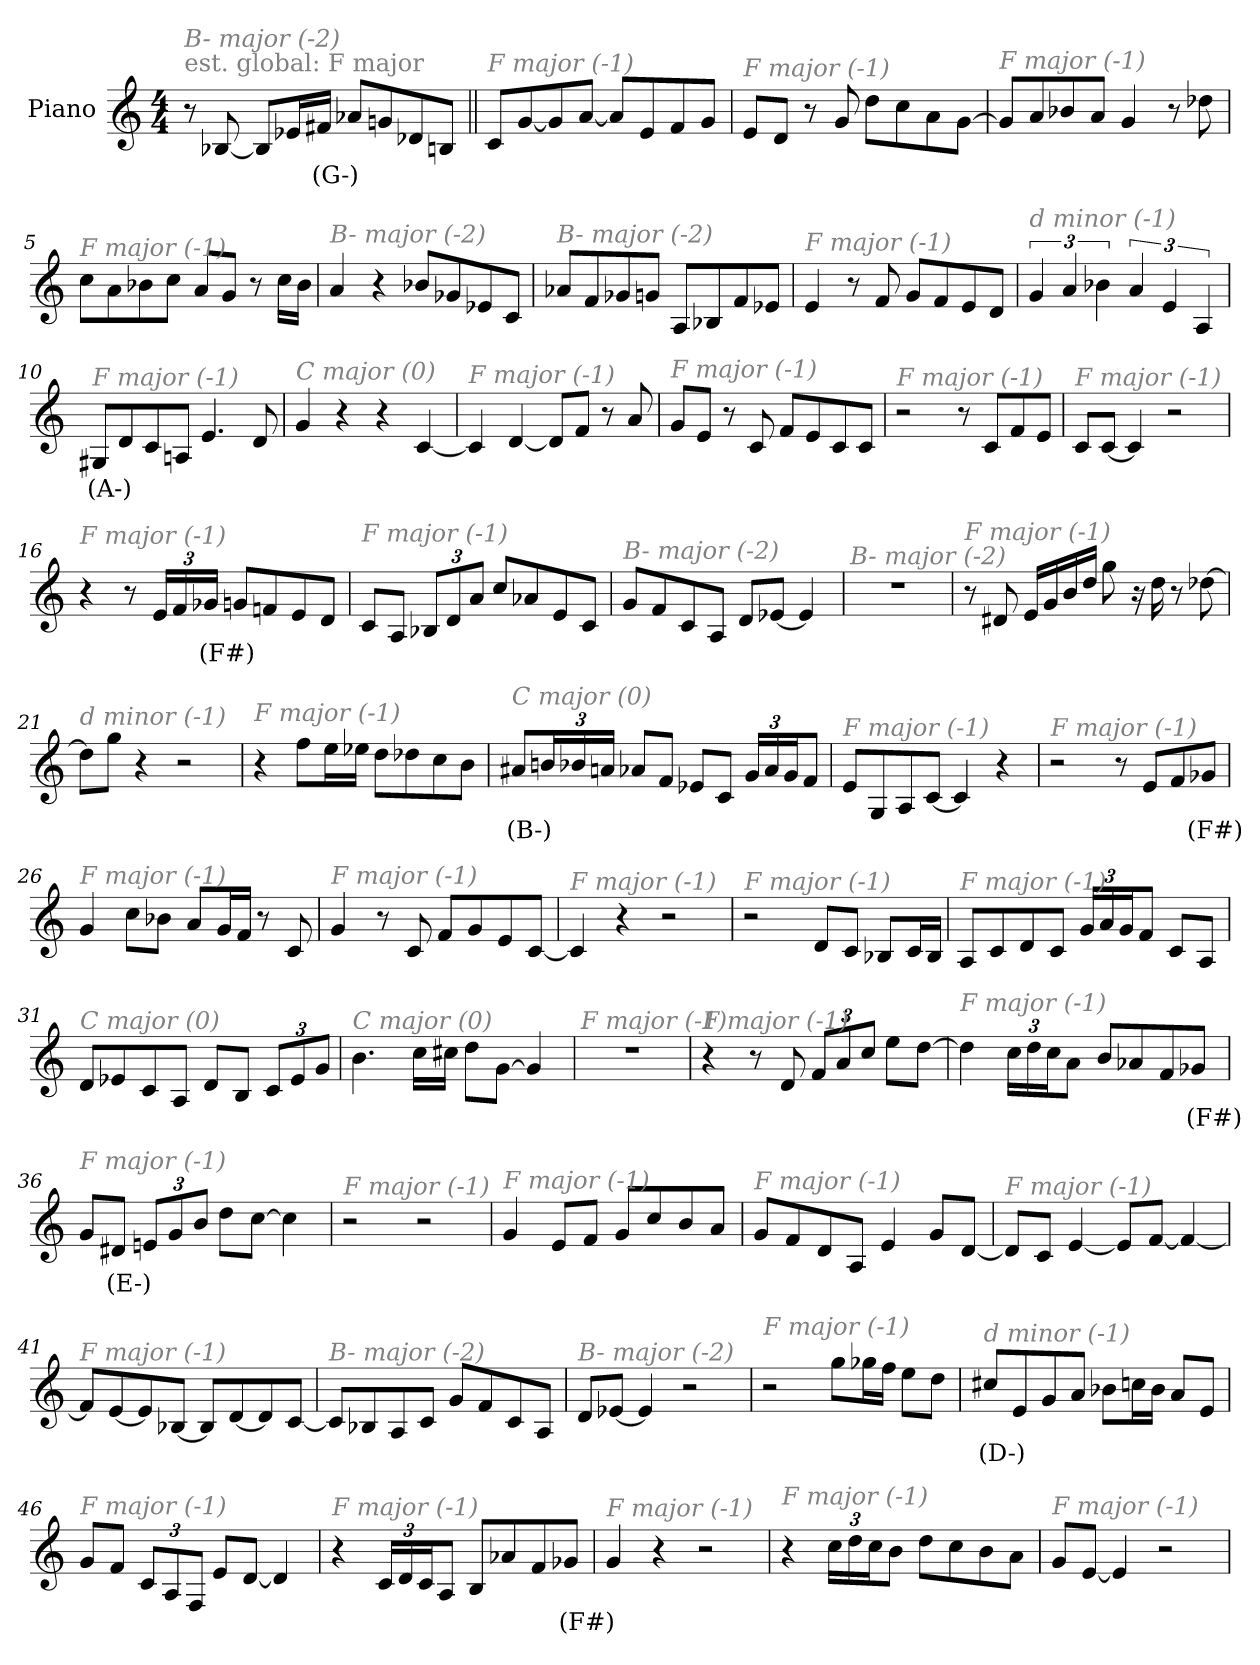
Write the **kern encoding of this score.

**kern	**text
*part1	*part1
*staff1	*staff1
*I"Piano	*
*I'Pno	*
*clefG2	*
*k[]	*
*M4/4	*
*MM180	*
=1	=1
!LO:TX:a:color=#808080:t=est. global&colon; F major	!
!LO:TX:i:color=#808080:t=B- major (-2)	!
8r	.
[8B-X/	.
8B-/L]	.
16e-X/L	.
16f#Xi/JJ	(G-)
8a-X/L	.
8gn/	.
8d-X/	.
8Bn/J	.
=2||	=2||
!LO:TX:i:color=#808080:t=F major (-1)	!
8c/L	.
[8g/	.
8g/]	.
[8a/J	.
8a/L]	.
8e/	.
8f/	.
8g/J	.
=3	=3
!LO:TX:i:color=#808080:t=F major (-1)	!
8e/L	.
8d/J	.
8r	.
8g/	.
8dd\L	.
8cc\	.
8a\	.
[8g\J	.
!!LO:LB:g=z
=4	=4
!LO:TX:i:color=#808080:t=F major (-1)	!
8g/L]	.
8a/	.
8b-X/	.
8a/J	.
4g/	.
8r	.
8dd-X\	.
=5	=5
!LO:TX:i:color=#808080:t=F major (-1)	!
8cc\L	.
8a\	.
8b-X\	.
8cc\J	.
8a/L	.
8g/J	.
8r	.
16cc\LL	.
16b-\JJ	.
=6	=6
!LO:TX:i:color=#808080:t=B- major (-2)	!
4a/	.
4r	.
8b-X/L	.
8g-X/	.
8e-X/	.
8c/J	.
=7	=7
!LO:TX:i:color=#808080:t=B- major (-2)	!
8a-X/L	.
8f/	.
8g-X/	.
8gn/J	.
8A/L	.
8B-X/	.
8f/	.
8e-X/J	.
!!LO:LB:g=z
=8	=8
!LO:TX:i:color=#808080:t=F major (-1)	!
4e/	.
8r	.
8f/	.
8g/L	.
8f/	.
8e/	.
8d/J	.
=9	=9
!LO:TX:i:color=#808080:t=d minor (-1)	!
6g/	.
6a/	.
6b-X\	.
6a/	.
6e/	.
6A/	.
=10	=10
!LO:TX:i:color=#808080:t=F major (-1)	!
8G#Xi/L	(A-)
8d/	.
8c/	.
8An/J	.
4.e/	.
8d/	.
=11	=11
!LO:TX:i:color=#808080:t=C major (0)	!
4g/	.
4r	.
4r	.
[4c/	.
=12	=12
!LO:TX:i:color=#808080:t=F major (-1)	!
4c/]	.
[4d/	.
8d/L]	.
8f/J	.
8r	.
8a/	.
!!LO:LB:g=z
=13	=13
!LO:TX:i:color=#808080:t=F major (-1)	!
8g/L	.
8e/J	.
8r	.
8c/	.
8f/L	.
8e/	.
8c/	.
8c/J	.
=14	=14
!LO:TX:i:color=#808080:t=F major (-1)	!
2r	.
8r	.
8c/L	.
8f/	.
8e/J	.
=15	=15
!LO:TX:i:color=#808080:t=F major (-1)	!
8c/L	.
[8c/J	.
4c/]	.
2r	.
=16	=16
!LO:TX:i:color=#808080:t=F major (-1)	!
4r	.
8r	.
*Xbrackettup	*
24e/LL	.
24f/	.
24g-Xi/JJ	(F#)
8g/L	.
8fn/	.
8e/	.
8d/J	.
!!LO:LB:g=z
=17	=17
!LO:TX:i:color=#808080:t=F major (-1)	!
8c/L	.
8A/J	.
12B-X/L	.
12d/	.
12a/J	.
8cc/L	.
8a-X/	.
8e/	.
8c/J	.
=18	=18
!LO:TX:i:color=#808080:t=B- major (-2)	!
8g/L	.
8f/	.
8c/	.
8A/J	.
8d/L	.
[8e-X/J	.
4e-/]	.
=19	=19
!LO:TX:i:color=#808080:t=B- major (-2)	!
1r	.
=20	=20
!LO:TX:i:color=#808080:t=F major (-1)	!
8r	.
8d#X/	.
16e/LL	.
16g/	.
16b/	.
16dd/JJ	.
8gg\	.
16r	.
16dd\	.
8r	.
[8dd-X\	.
=21	=21
!LO:TX:i:color=#808080:t=d minor (-1)	!
8dd-\L]	.
8gg\J	.
4r	.
2r	.
!!LO:LB:g=z
=22	=22
!LO:TX:i:color=#808080:t=F major (-1)	!
4r	.
8ff\L	.
16ee\L	.
16ee-X\JJ	.
8dd\L	.
8dd-X\	.
8cc\	.
8b\J	.
=23	=23
!LO:TX:i:color=#808080:t=C major (0)	!
8a#Xj/L	(B-)
24bn/L	.
24b-X/	.
24a/JJ	.
8a-X/L	.
8f/J	.
8e-X/L	.
8c/J	.
24g/LL	.
24a-/	.
24g/J	.
8f/J	.
=24	=24
!LO:TX:i:color=#808080:t=F major (-1)	!
8e/L	.
8G/	.
8A/	.
[8c/J	.
4c/]	.
4r	.
=25	=25
!LO:TX:i:color=#808080:t=F major (-1)	!
2r	.
8r	.
8e/L	.
8f/	.
8g-Xi/J	(F#)
!!LO:LB:g=z
=26	=26
!LO:TX:i:color=#808080:t=F major (-1)	!
4g/	.
8cc\L	.
8b-X\J	.
8a/L	.
16g/L	.
16f/JJ	.
8r	.
8c/	.
=27	=27
!LO:TX:i:color=#808080:t=F major (-1)	!
4g/	.
8r	.
8c/	.
8f/L	.
8g/	.
8e/	.
[8c/J	.
=28	=28
!LO:TX:i:color=#808080:t=F major (-1)	!
4c/]	.
4r	.
2r	.
=29	=29
!LO:TX:i:color=#808080:t=F major (-1)	!
2r	.
8d/L	.
8c/J	.
8B-X/L	.
16c/L	.
16B-/JJ	.
!!LO:LB:g=z
=30	=30
!LO:TX:i:color=#808080:t=F major (-1)	!
8A/L	.
8c/	.
8d/	.
8c/J	.
24g/LL	.
24a/	.
24g/J	.
8f/J	.
8c/L	.
8A/J	.
=31	=31
!LO:TX:i:color=#808080:t=C major (0)	!
8d/L	.
8e-X/	.
8c/	.
8A/J	.
8d/L	.
8B/J	.
12c/L	.
12e-/	.
12g/J	.
=32	=32
!LO:TX:i:color=#808080:t=C major (0)	!
4.b\	.
16cc\LL	.
16cc#X\JJ	.
8dd\L	.
[8g\J	.
4g/]	.
=33	=33
!LO:TX:i:color=#808080:t=F major (-1)	!
1r	.
=34	=34
!LO:TX:i:color=#808080:t=F major (-1)	!
4r	.
8r	.
8d/	.
12f/L	.
12a/	.
12cc/J	.
8ee\L	.
[8dd\J	.
!!LO:LB:g=z
=35	=35
!LO:TX:i:color=#808080:t=F major (-1)	!
4dd\]	.
24cc\LL	.
24dd\	.
24cc\J	.
8a\J	.
8b/L	.
8a-X/	.
8f/	.
8g-Xi/J	(F#)
=36	=36
!LO:TX:i:color=#808080:t=F major (-1)	!
8g/L	.
8d#Xi/J	(E-)
12en/L	.
12g/	.
12b/J	.
8dd\L	.
[8cc\J	.
4cc\]	.
=37	=37
!LO:TX:i:color=#808080:t=F major (-1)	!
2r	.
2r	.
=38	=38
!LO:TX:i:color=#808080:t=F major (-1)	!
4g/	.
8e/L	.
8f/J	.
8g/L	.
8cc/	.
8b/	.
8a/J	.
=39	=39
!LO:TX:i:color=#808080:t=F major (-1)	!
8g/L	.
8f/	.
8d/	.
8A/J	.
4e/	.
8g/L	.
[8d/J	.
!!LO:LB:g=z
=40	=40
!LO:TX:i:color=#808080:t=F major (-1)	!
8d/L]	.
8c/J	.
[4e/	.
8e/L]	.
[8f/J	.
4f/_	.
=41	=41
!LO:TX:i:color=#808080:t=F major (-1)	!
8f/L]	.
[8e/	.
8e/]	.
[8B-X/J	.
8B-/L]	.
[8d/	.
8d/]	.
[8c/J	.
=42	=42
!LO:TX:i:color=#808080:t=B- major (-2)	!
8c/L]	.
8B-X/	.
8A/	.
8c/J	.
8g/L	.
8f/	.
8c/	.
8A/J	.
=43	=43
!LO:TX:i:color=#808080:t=B- major (-2)	!
8d/L	.
[8e-X/J	.
4e-/]	.
2r	.
!!LO:PB:g=z
=44	=44
!LO:TX:i:color=#808080:t=F major (-1)	!
2r	.
8gg\L	.
16gg-X\L	.
16ff\JJ	.
8ee\L	.
8dd\J	.
=45	=45
!LO:TX:i:color=#808080:t=d minor (-1)	!
8cc#Xi/L	(D-)
8e/	.
8g/	.
8a/J	.
8b-X\L	.
16cc\L	.
16b-\JJ	.
8a/L	.
8e/J	.
=46	=46
!LO:TX:i:color=#808080:t=F major (-1)	!
8g/L	.
8f/J	.
12c/L	.
12A/	.
12F/J	.
8e/L	.
[8d/J	.
4d/]	.
=47	=47
!LO:TX:i:color=#808080:t=F major (-1)	!
4r	.
24c/LL	.
24d/	.
24c/J	.
8A/J	.
8B/L	.
8a-X/	.
8f/	.
8g-Xi/J	(F#)
!!LO:LB:g=z
=48	=48
!LO:TX:i:color=#808080:t=F major (-1)	!
4g/	.
4r	.
2r	.
=49	=49
!LO:TX:i:color=#808080:t=F major (-1)	!
4r	.
24cc\LL	.
24dd\	.
24cc\J	.
8b\J	.
8dd\L	.
8cc\	.
8b\	.
8a\J	.
=50	=50
!LO:TX:i:color=#808080:t=F major (-1)	!
8g/L	.
[8e/J	.
4e/]	.
2r	.
=	=
*-	*-
